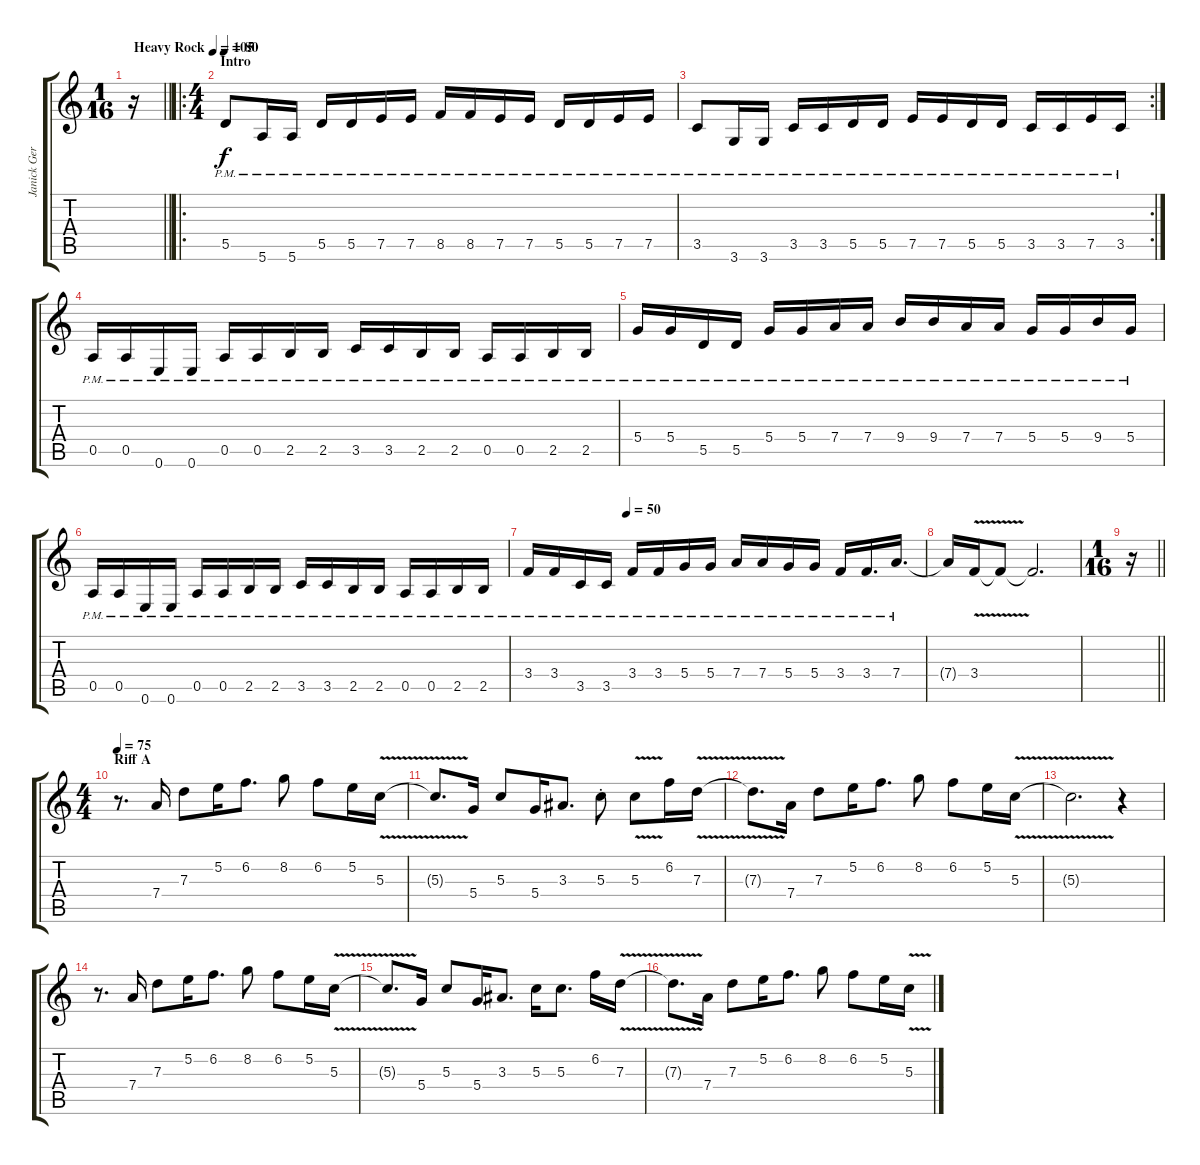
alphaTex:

\track ("Janick Gers" "Janick Ger") {instrument distortionguitar}
\staff {score tabs}
\tuning (E4 B3 G3 D3 A2 E2) {hide}
\ts (1 16)
\tempo (105 "Heavy Rock")
\clef g2
\barLineRight lightlight
\ks c
r.16{dy f instrument distortionguitar} |
\ro
\ts (4 4)
\section ("" "Intro")
\tempo 80
5.5{pm}.8 5.6{pm}.16 5.6{pm}.16 5.5{pm}.16 5.5{pm}.16 7.5{pm}.16 7.5{pm}.16 8.5{pm}.16 8.5{pm}.16 7.5{pm}.16 7.5{pm}.16 5.5{pm}.16 5.5{pm}.16 7.5{pm}.16 7.5{pm}.16 |
\rc 2
3.5{pm}.8 3.6{pm}.16 3.6{pm}.16 3.5{pm}.16 3.5{pm}.16 5.5{pm}.16 5.5{pm}.16 7.5{pm}.16 7.5{pm}.16 5.5{pm}.16 5.5{pm}.16 3.5{pm}.16 3.5{pm}.16 7.5{pm}.16 3.5{pm}.16 |
0.5{pm}.16 0.5{pm}.16 0.6{pm}.16 0.6{pm}.16 0.5{pm}.16 0.5{pm}.16 2.5{pm}.16 2.5{pm}.16 3.5{pm}.16 3.5{pm}.16 2.5{pm}.16 2.5{pm}.16 0.5{pm}.16 0.5{pm}.16 2.5{pm}.16 2.5{pm}.16 |
5.4{pm}.16 5.4{pm}.16 5.5{pm}.16 5.5{pm}.16 5.4{pm}.16 5.4{pm}.16 7.4{pm}.16 7.4{pm}.16 9.4{pm}.16 9.4{pm}.16 7.4{pm}.16 7.4{pm}.16 5.4{pm}.16 5.4{pm}.16 9.4{pm}.16 5.4{pm}.16 |
0.5{pm}.16 0.5{pm}.16 0.6{pm}.16 0.6{pm}.16 0.5{pm}.16 0.5{pm}.16 2.5{pm}.16 2.5{pm}.16 3.5{pm}.16 3.5{pm}.16 2.5{pm}.16 2.5{pm}.16 0.5{pm}.16 0.5{pm}.16 2.5{pm}.16 2.5{pm}.16 |
\tempo (50 0.25)
3.4{pm}.16 3.4{pm}.16 3.5{pm}.16 3.5{pm}.16 3.4{pm}.16 3.4{pm}.16 5.4{pm}.16 5.4{pm}.16 7.4{pm}.16 7.4{pm}.16 5.4{pm}.16 5.4{pm}.16 3.4{pm}.16 3.4{pm}.16{d} 7.4{pm}.16{d} |
7.4{t}.16 3.4{v}.16 3.4{t}.8{volume 4} 3.4{t}.2{d} |
\ts (1 16)
\barLineRight lightlight
r.16 |
\ts (4 4)
\section ("" "Riff A")
\tempo 75
r.8{d volume 16 instrument electricguitarjazz} 7.4.16 7.3.8 5.2.16 6.2.8{d} 8.2.8 6.2.8 5.2.16 5.3{v}.16 |
5.3{t}.8{d} 5.4.16 5.3.8 5.4.16 3.3.8{d} 5.3{st}.8 5.3{v}.8 6.2.16 7.3{v}.16 |
7.3{t}.8{d} 7.4.16 7.3.8 5.2.16 6.2.8{d} 8.2.8 6.2.8 5.2.16 5.3{v}.16 |
5.3{t}.2{d} r.4 |
r.8{d} 7.4.16 7.3.8 5.2.16 6.2.8{d} 8.2.8 6.2.8 5.2.16 5.3{v}.16 |
5.3{t}.8{d} 5.4.16 5.3.8 5.4.16 3.3.8{d} 5.3.16 5.3.8{d} 6.2.16 7.3{v}.16 |
7.3{t}.8{d} 7.4.16 7.3.8 5.2.16 6.2.8{d} 8.2.8 6.2.8 5.2.16 5.3{v}.16
